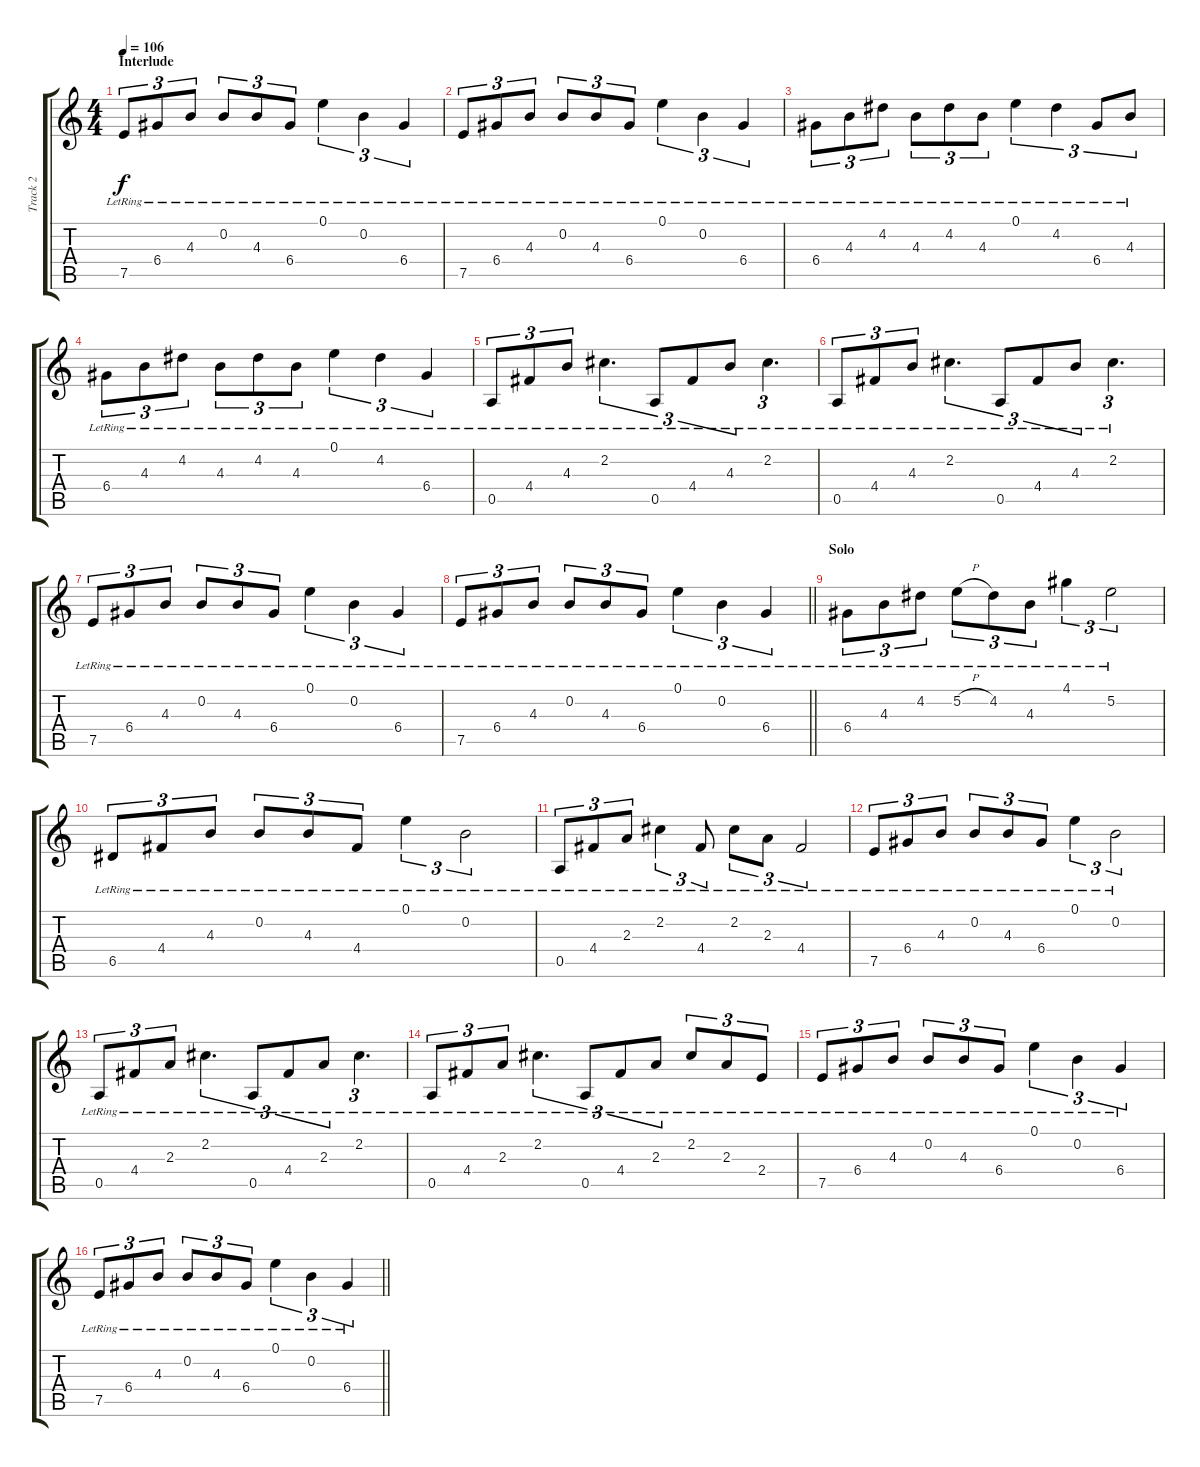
\track ("Track 2" "Track 2") {instrument acousticguitarsteel}
\staff {score tabs}
\tuning (E4 B3 G3 D3 A2 E2) {hide}
\ts (4 4)
\section ("" "Interlude")
\tempo 106
\clef g2
\ks c
7.5{lr}.8{tu (3 2) dy f} 6.4{lr}.8{tu (3 2)} 4.3{lr}.8{tu (3 2)} 0.2{lr}.8{tu (3 2)} 4.3{lr}.8{tu (3 2)} 6.4{lr}.8{tu (3 2)} 0.1{lr}.4{tu (3 2)} 0.2{lr}.4{tu (3 2)} 6.4{lr}.4{tu (3 2)} |
7.5{lr}.8{tu (3 2)} 6.4{lr}.8{tu (3 2)} 4.3{lr}.8{tu (3 2)} 0.2{lr}.8{tu (3 2)} 4.3{lr}.8{tu (3 2)} 6.4{lr}.8{tu (3 2)} 0.1{lr}.4{tu (3 2)} 0.2{lr}.4{tu (3 2)} 6.4{lr}.4{tu (3 2)} |
6.4{lr}.8{tu (3 2)} 4.3{lr}.8{tu (3 2)} 4.2{lr}.8{tu (3 2)} 4.3{lr}.8{tu (3 2)} 4.2{lr}.8{tu (3 2)} 4.3{lr}.8{tu (3 2)} 0.1{lr}.4{tu (3 2)} 4.2{lr}.4{tu (3 2)} 6.4{lr}.8{tu (3 2)} 4.3{lr}.8{tu (3 2)} |
6.4{lr}.8{tu (3 2)} 4.3{lr}.8{tu (3 2)} 4.2{lr}.8{tu (3 2)} 4.3{lr}.8{tu (3 2)} 4.2{lr}.8{tu (3 2)} 4.3{lr}.8{tu (3 2)} 0.1{lr}.4{tu (3 2)} 4.2{lr}.4{tu (3 2)} 6.4{lr}.4{tu (3 2)} |
0.5{lr}.8{tu (3 2)} 4.4{lr}.8{tu (3 2)} 4.3{lr}.8{tu (3 2)} 2.2{lr}.4{d tu (3 2)} 0.5{lr}.8{tu (3 2)} 4.4{lr}.8{tu (3 2)} 4.3{lr}.8{tu (3 2)} 2.2{lr}.4{d tu (3 2)} |
0.5{lr}.8{tu (3 2)} 4.4{lr}.8{tu (3 2)} 4.3{lr}.8{tu (3 2)} 2.2{lr}.4{d tu (3 2)} 0.5{lr}.8{tu (3 2)} 4.4{lr}.8{tu (3 2)} 4.3{lr}.8{tu (3 2)} 2.2{lr}.4{d tu (3 2)} |
7.5{lr}.8{tu (3 2)} 6.4{lr}.8{tu (3 2)} 4.3{lr}.8{tu (3 2)} 0.2{lr}.8{tu (3 2)} 4.3{lr}.8{tu (3 2)} 6.4{lr}.8{tu (3 2)} 0.1{lr}.4{tu (3 2)} 0.2{lr}.4{tu (3 2)} 6.4{lr}.4{tu (3 2)} |
\barLineRight lightlight
7.5{lr}.8{tu (3 2)} 6.4{lr}.8{tu (3 2)} 4.3{lr}.8{tu (3 2)} 0.2{lr}.8{tu (3 2)} 4.3{lr}.8{tu (3 2)} 6.4{lr}.8{tu (3 2)} 0.1{lr}.4{tu (3 2)} 0.2{lr}.4{tu (3 2)} 6.4{lr}.4{tu (3 2)} |
\section ("" "Solo")
6.4{lr}.8{tu (3 2)} 4.3{lr}.8{tu (3 2)} 4.2{lr}.8{tu (3 2)} 5.2{h lr}.8{tu (3 2)} 4.2{lr}.8{tu (3 2)} 4.3{lr}.8{tu (3 2)} 4.1{lr}.4{tu (3 2)} 5.2{lr}.2{tu (3 2)} |
6.5{lr}.8{tu (3 2)} 4.4{lr}.8{tu (3 2)} 4.3{lr}.8{tu (3 2)} 0.2{lr}.8{tu (3 2)} 4.3{lr}.8{tu (3 2)} 4.4{lr}.8{tu (3 2)} 0.1{lr}.4{tu (3 2)} 0.2{lr}.2{tu (3 2)} |
0.5{lr}.8{tu (3 2)} 4.4{lr}.8{tu (3 2)} 2.3{lr}.8{tu (3 2)} 2.2{lr}.4{tu (3 2)} 4.4{lr}.8{tu (3 2)} 2.2{lr}.8{tu (3 2)} 2.3{lr}.8{tu (3 2)} 4.4{lr}.2{tu (3 2)} |
7.5{lr}.8{tu (3 2)} 6.4{lr}.8{tu (3 2)} 4.3{lr}.8{tu (3 2)} 0.2{lr}.8{tu (3 2)} 4.3{lr}.8{tu (3 2)} 6.4{lr}.8{tu (3 2)} 0.1{lr}.4{tu (3 2)} 0.2{lr}.2{tu (3 2)} |
0.5{lr}.8{tu (3 2)} 4.4{lr}.8{tu (3 2)} 2.3{lr}.8{tu (3 2)} 2.2{lr}.4{d tu (3 2)} 0.5{lr}.8{tu (3 2)} 4.4{lr}.8{tu (3 2)} 2.3{lr}.8{tu (3 2)} 2.2{lr}.4{d tu (3 2)} |
0.5{lr}.8{tu (3 2)} 4.4{lr}.8{tu (3 2)} 2.3{lr}.8{tu (3 2)} 2.2{lr}.4{d tu (3 2)} 0.5{lr}.8{tu (3 2)} 4.4{lr}.8{tu (3 2)} 2.3{lr}.8{tu (3 2)} 2.2{lr}.8{tu (3 2)} 2.3{lr}.8{tu (3 2)} 2.4{lr}.8{tu (3 2)} |
7.5{lr}.8{tu (3 2)} 6.4{lr}.8{tu (3 2)} 4.3{lr}.8{tu (3 2)} 0.2{lr}.8{tu (3 2)} 4.3{lr}.8{tu (3 2)} 6.4{lr}.8{tu (3 2)} 0.1{lr}.4{tu (3 2)} 0.2{lr}.4{tu (3 2)} 6.4{lr}.4{tu (3 2)} |
\barLineRight lightlight
7.5{lr}.8{tu (3 2)} 6.4{lr}.8{tu (3 2)} 4.3{lr}.8{tu (3 2)} 0.2{lr}.8{tu (3 2)} 4.3{lr}.8{tu (3 2)} 6.4{lr}.8{tu (3 2)} 0.1{lr}.4{tu (3 2)} 0.2{lr}.4{tu (3 2)} 6.4{lr}.4{tu (3 2)}
